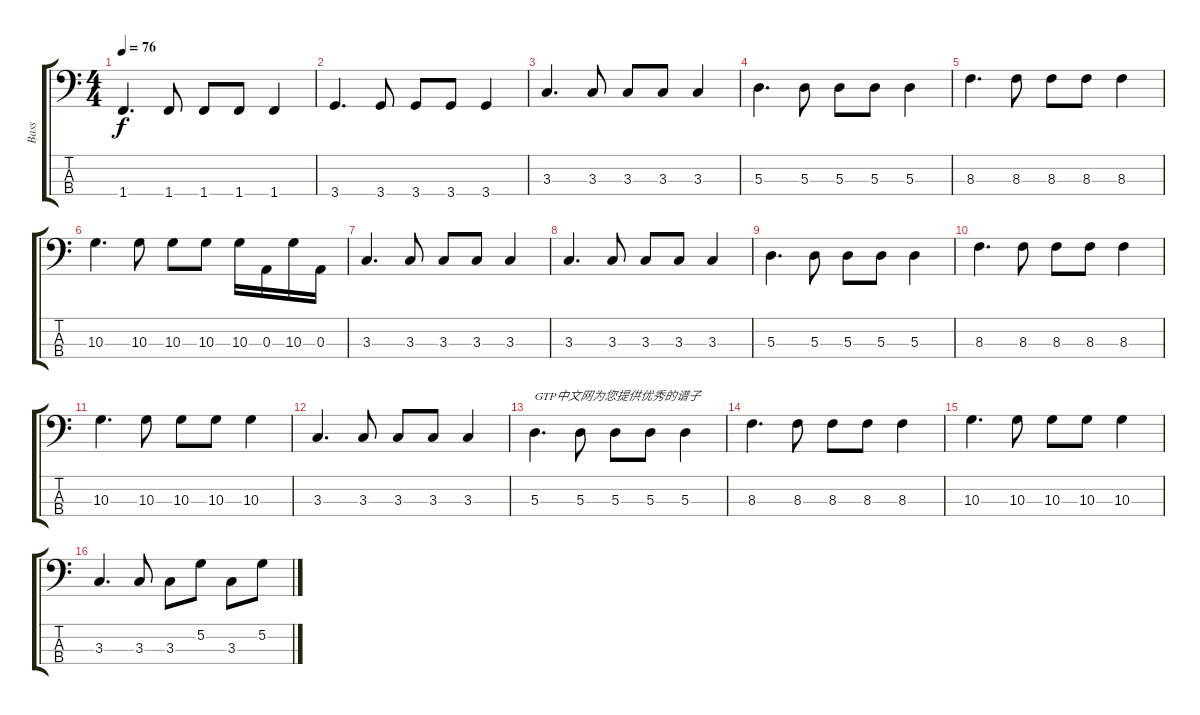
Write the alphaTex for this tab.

\track ("Bass" "Bass") {instrument acousticguitarnylon}
\staff {score tabs}
\tuning (G2 D2 A1 E1) {hide}
\ts (4 4)
\tempo 76
\clef f4
\ks c
1.4.4{d dy f} 1.4.8 1.4.8 1.4.8 1.4.4 |
3.4.4{d} 3.4.8 3.4.8 3.4.8 3.4.4 |
3.3.4{d} 3.3.8 3.3.8 3.3.8 3.3.4 |
5.3.4{d} 5.3.8 5.3.8 5.3.8 5.3.4 |
8.3.4{d} 8.3.8 8.3.8 8.3.8 8.3.4 |
10.3.4{d} 10.3.8 10.3.8 10.3.8 10.3.16 0.3.16 10.3.16 0.3.16 |
3.3.4{d} 3.3.8 3.3.8 3.3.8 3.3.4 |
3.3.4{d} 3.3.8 3.3.8 3.3.8 3.3.4 |
5.3.4{d} 5.3.8 5.3.8 5.3.8 5.3.4 |
8.3.4{d} 8.3.8 8.3.8 8.3.8 8.3.4 |
10.3.4{d} 10.3.8 10.3.8 10.3.8 10.3.4 |
3.3.4{d} 3.3.8 3.3.8 3.3.8 3.3.4 |
5.3.4{d txt "GTP中文网为您提供优秀的谱子"} 5.3.8 5.3.8 5.3.8 5.3.4 |
8.3.4{d} 8.3.8 8.3.8 8.3.8 8.3.4 |
10.3.4{d} 10.3.8 10.3.8 10.3.8 10.3.4 |
3.3.4{d} 3.3.8 3.3.8 5.2.8 3.3.8 5.2.8
